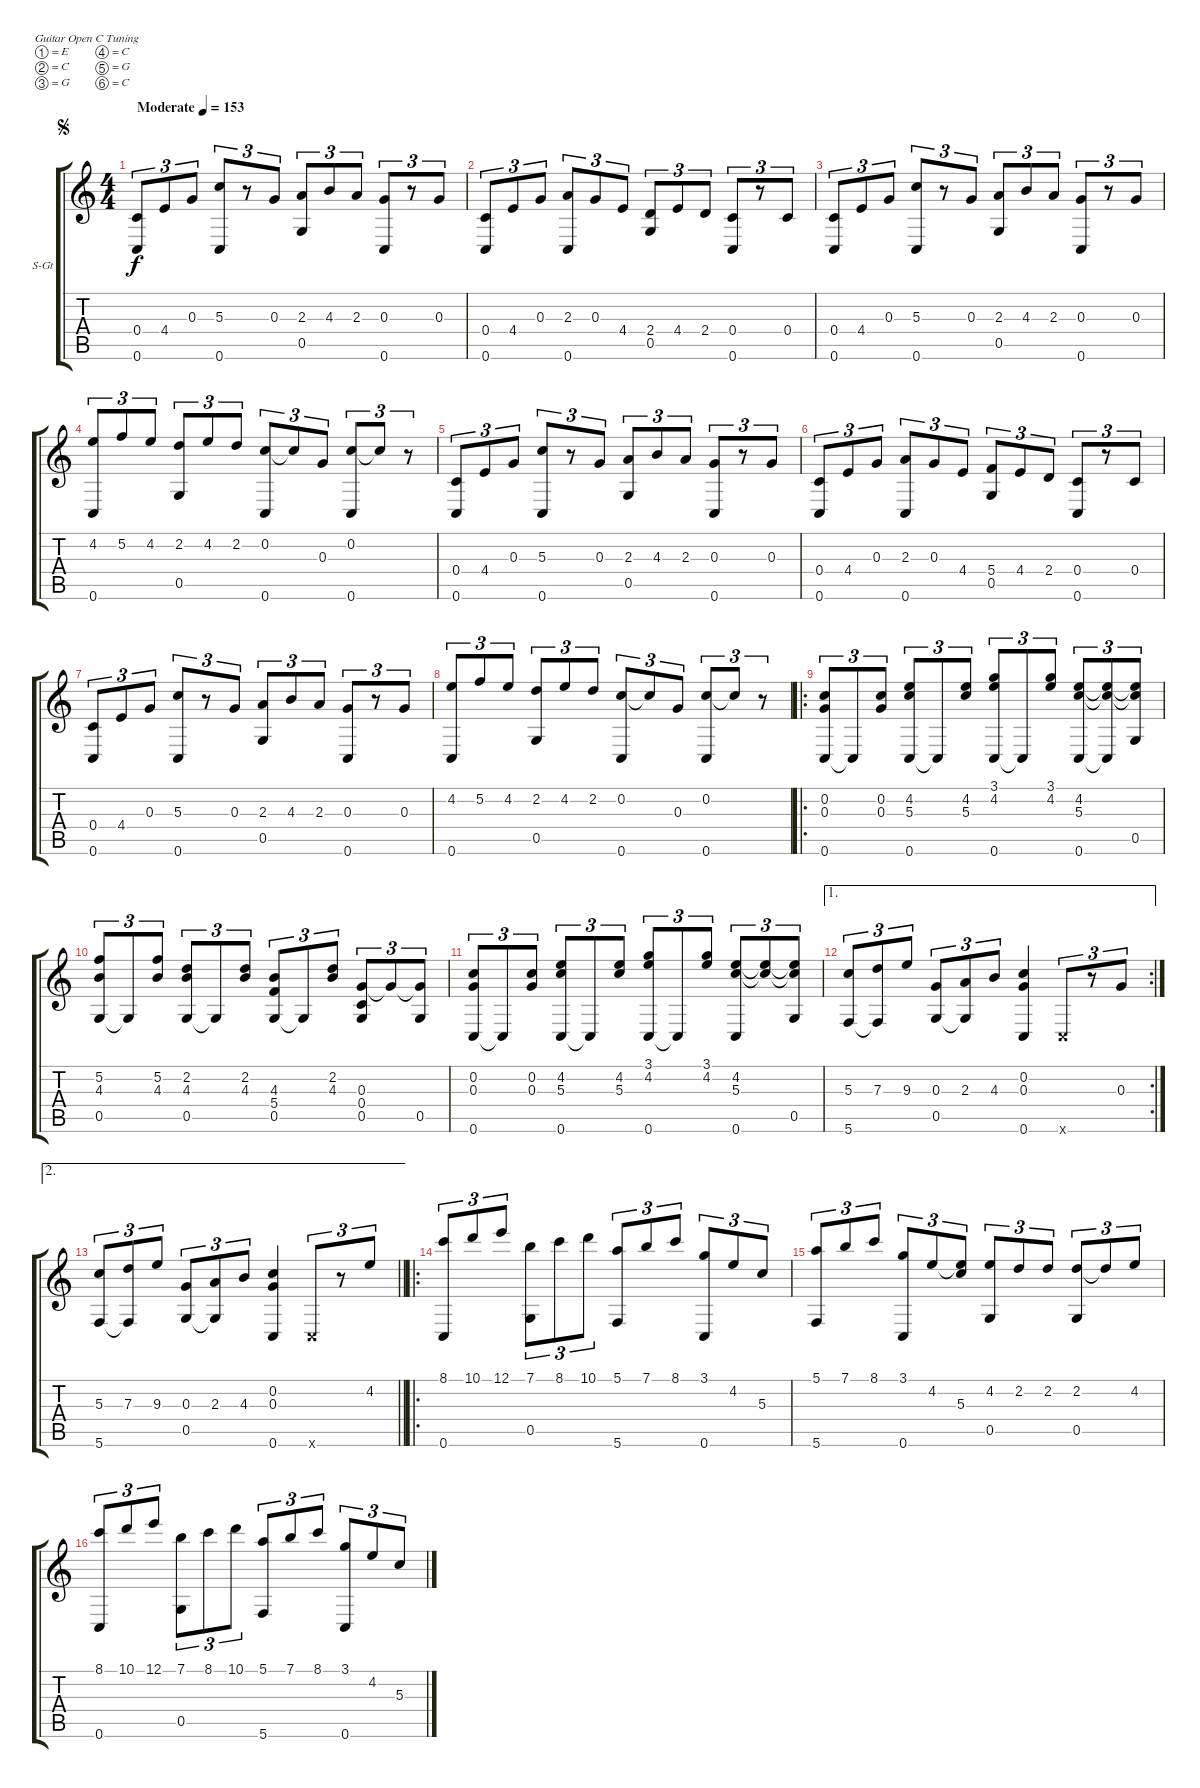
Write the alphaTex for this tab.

\bracketExtendMode groupsimilarinstruments
\firstSystemTrackNameOrientation horizontal
\otherSystemsTrackNameOrientation horizontal
\track ("Òô¹ì 1" "S-Gt") {instrument acousticguitarsteel}
\staff {score tabs}
\tuning (E4 C4 G3 C3 G2 C2)
\ts (4 4)
\beaming (8 2 2 2 2)
\jump segno
\tempo (153 "Moderate")
\clef g2
\ks c
(0.4 0.6).8{tu (3 2) dy f instrument acousticguitarsteel} 4.4.8{tu (3 2)} 0.3.8{tu (3 2)} (5.3 0.6).8{tu (3 2)} r.8{tu (3 2)} 0.3.8{tu (3 2)} (2.3 0.5).8{tu (3 2)} 4.3.8{tu (3 2)} 2.3.8{tu (3 2)} (0.3 0.6).8{tu (3 2)} r.8{tu (3 2)} 0.3.8{tu (3 2)} |
(0.4 0.6).8{tu (3 2)} 4.4.8{tu (3 2)} 0.3.8{tu (3 2)} (2.3 0.6).8{tu (3 2)} 0.3.8{tu (3 2)} 4.4.8{tu (3 2)} (2.4 0.5).8{tu (3 2)} 4.4.8{tu (3 2)} 2.4.8{tu (3 2)} (0.4 0.6).8{tu (3 2)} r.8{tu (3 2)} 0.4.8{tu (3 2)} |
(0.4 0.6).8{tu (3 2)} 4.4.8{tu (3 2)} 0.3.8{tu (3 2)} (5.3 0.6).8{tu (3 2)} r.8{tu (3 2)} 0.3.8{tu (3 2)} (2.3 0.5).8{tu (3 2)} 4.3.8{tu (3 2)} 2.3.8{tu (3 2)} (0.3 0.6).8{tu (3 2)} r.8{tu (3 2)} 0.3.8{tu (3 2)} |
(4.2 0.6).8{tu (3 2)} 5.2.8{tu (3 2)} 4.2.8{tu (3 2)} (2.2 0.5).8{tu (3 2)} 4.2.8{tu (3 2)} 2.2.8{tu (3 2)} (0.2 0.6).8{tu (3 2)} 0.2{t}.8{tu (3 2)} 0.3.8{tu (3 2)} (0.2 0.6).8{tu (3 2)} 0.2{t}.8{tu (3 2)} r.8{tu (3 2)} |
(0.4 0.6).8{tu (3 2)} 4.4.8{tu (3 2)} 0.3.8{tu (3 2)} (5.3 0.6).8{tu (3 2)} r.8{tu (3 2)} 0.3.8{tu (3 2)} (2.3 0.5).8{tu (3 2)} 4.3.8{tu (3 2)} 2.3.8{tu (3 2)} (0.3 0.6).8{tu (3 2)} r.8{tu (3 2)} 0.3.8{tu (3 2)} |
(0.4 0.6).8{tu (3 2)} 4.4.8{tu (3 2)} 0.3.8{tu (3 2)} (2.3 0.6).8{tu (3 2)} 0.3.8{tu (3 2)} 4.4.8{tu (3 2)} (5.4 0.5).8{tu (3 2)} 4.4.8{tu (3 2)} 2.4.8{tu (3 2)} (0.4 0.6).8{tu (3 2)} r.8{tu (3 2)} 0.4.8{tu (3 2)} |
(0.4 0.6).8{tu (3 2)} 4.4.8{tu (3 2)} 0.3.8{tu (3 2)} (5.3 0.6).8{tu (3 2)} r.8{tu (3 2)} 0.3.8{tu (3 2)} (2.3 0.5).8{tu (3 2)} 4.3.8{tu (3 2)} 2.3.8{tu (3 2)} (0.3 0.6).8{tu (3 2)} r.8{tu (3 2)} 0.3.8{tu (3 2)} |
(4.2 0.6).8{tu (3 2)} 5.2.8{tu (3 2)} 4.2.8{tu (3 2)} (2.2 0.5).8{tu (3 2)} 4.2.8{tu (3 2)} 2.2.8{tu (3 2)} (0.2 0.6).8{tu (3 2)} 0.2{t}.8{tu (3 2)} 0.3.8{tu (3 2)} (0.2 0.6).8{tu (3 2)} 0.2{t}.8{tu (3 2)} r.8{tu (3 2)} |
\ro
(0.2 0.3 0.6).8{tu (3 2)} 0.6{t}.8{tu (3 2)} (0.2 0.3).8{tu (3 2)} (4.2 5.3 0.6).8{tu (3 2)} 0.6{t}.8{tu (3 2)} (4.2 5.3).8{tu (3 2)} (3.1 4.2 0.6).8{tu (3 2)} 0.6{t}.8{tu (3 2)} (3.1 4.2).8{tu (3 2)} (4.2 5.3 0.6).8{tu (3 2)} (4.2{t} 5.3{t} 0.6{t}).8{tu (3 2)} (4.2{t} 5.3{t} 0.5).8{tu (3 2)} |
(5.2 4.3 0.5).8{tu (3 2)} 0.5{t}.8{tu (3 2)} (5.2 4.3).8{tu (3 2)} (2.2 4.3 0.5).8{tu (3 2)} 0.5{t}.8{tu (3 2)} (2.2 4.3).8{tu (3 2)} (4.3 5.4 0.5).8{tu (3 2)} 0.5{t}.8{tu (3 2)} (2.2 4.3).8{tu (3 2)} (0.3 0.4 0.5).8{tu (3 2)} 0.3{t}.8{tu (3 2)} (0.3{t} 0.5).8{tu (3 2)} |
(0.2 0.3 0.6).8{tu (3 2)} 0.6{t}.8{tu (3 2)} (0.2 0.3).8{tu (3 2)} (4.2 5.3 0.6).8{tu (3 2)} 0.6{t}.8{tu (3 2)} (4.2 5.3).8{tu (3 2)} (3.1 4.2 0.6).8{tu (3 2)} 0.6{t}.8{tu (3 2)} (3.1 4.2).8{tu (3 2)} (4.2 5.3 0.6).8{tu (3 2)} (4.2{t} 5.3{t}).8{tu (3 2)} (4.2{t} 5.3{t} 0.5).8{tu (3 2)} |
\ae 1
\rc 2
(5.3 5.6).8{tu (3 2)} (7.3 5.6{t}).8{tu (3 2)} 9.3.8{tu (3 2)} (0.3 0.5).8{tu (3 2)} (2.3 0.5{t}).8{tu (3 2)} 4.3.8{tu (3 2)} (0.2 0.3 0.6).4 0.6{x}.8{tu (3 2)} r.8{tu (3 2)} 0.3.8{tu (3 2)} |
\ae 2
\barLineRight lightlight
(5.3 5.6).8{tu (3 2)} (7.3 5.6{t}).8{tu (3 2)} 9.3.8{tu (3 2)} (0.3 0.5).8{tu (3 2)} (2.3 0.5{t}).8{tu (3 2)} 4.3.8{tu (3 2)} (0.2 0.3 0.6).4 0.6{x}.8{tu (3 2)} r.8{tu (3 2)} 4.2.8{tu (3 2)} |
\ro
(8.1 0.6).8{tu (3 2)} 10.1.8{tu (3 2)} 12.1.8{tu (3 2)} (7.1 0.5).8{tu (3 2)} 8.1.8{tu (3 2)} 10.1.8{tu (3 2)} (5.1 5.6).8{tu (3 2)} 7.1.8{tu (3 2)} 8.1.8{tu (3 2)} (3.1 0.6).8{tu (3 2)} 4.2.8{tu (3 2)} 5.3.8{tu (3 2)} |
(5.1 5.6).8{tu (3 2)} 7.1.8{tu (3 2)} 8.1.8{tu (3 2)} (3.1 0.6).8{tu (3 2)} 4.2.8{tu (3 2)} (4.2{t} 5.3).8{tu (3 2)} (4.2 0.5).8{tu (3 2)} 2.2.8{tu (3 2)} 2.2.8{tu (3 2)} (2.2 0.5).8{tu (3 2)} 2.2{t}.8{tu (3 2)} 4.2.8{tu (3 2)} |
(8.1 0.6).8{tu (3 2)} 10.1.8{tu (3 2)} 12.1.8{tu (3 2)} (7.1 0.5).8{tu (3 2)} 8.1.8{tu (3 2)} 10.1.8{tu (3 2)} (5.1 5.6).8{tu (3 2)} 7.1.8{tu (3 2)} 8.1.8{tu (3 2)} (3.1 0.6).8{tu (3 2)} 4.2.8{tu (3 2)} 5.3.8{tu (3 2)}
